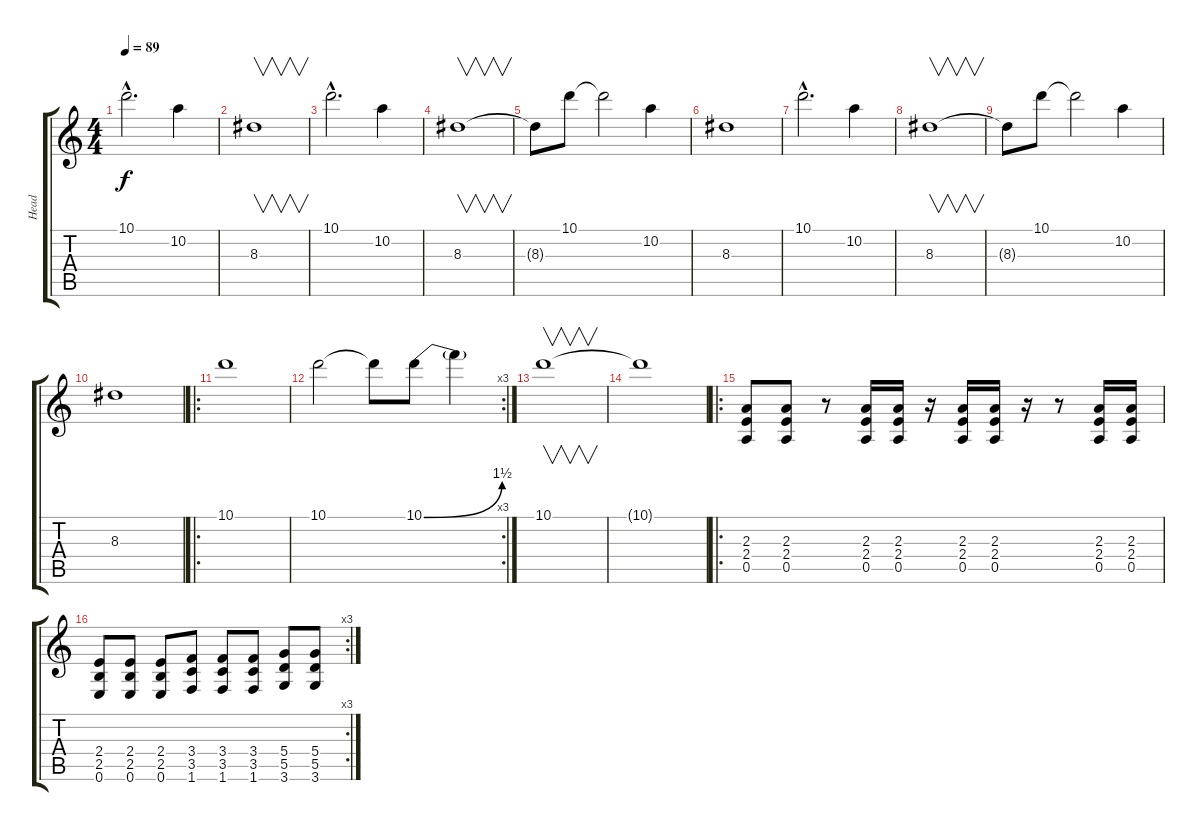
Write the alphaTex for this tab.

\track ("Head" "Head") {instrument overdrivenguitar}
\staff {score tabs}
\tuning (E4 B3 G3 D3 A2 E2) {hide}
\ts (4 4)
\tempo 89
\clef g2
\ks c
10.1{hac}.2{d dy f} 10.2.4 |
8.3.1{v} |
10.1{hac}.2{d} 10.2.4 |
8.3.1{v} |
8.3{t}.8 10.1.8 10.1{t}.2 10.2.4 |
8.3.1 |
10.1{hac}.2{d} 10.2.4 |
8.3.1{v} |
8.3{t}.8 10.1.8 10.1{t}.2 10.2.4 |
8.3.1 |
\ro
10.1.1 |
\rc 3
10.1.2 10.1{t}.8 10.1{be (bend 0 0 60 6)}.8 10.1{t}.4 |
10.1.1{v} |
10.1{t}.1 |
\ro
(2.3 2.4 0.5).8 (2.3 2.4 0.5).8 r.8 (2.3 2.4 0.5).16 (2.3 2.4 0.5).16 r.16 (2.3 2.4 0.5).16 (2.3 2.4 0.5).16 r.16 r.8 (2.3 2.4 0.5).16 (2.3 2.4 0.5).16 |
\rc 3
(2.4 2.5 0.6).8 (2.4 2.5 0.6).8 (2.4 2.5 0.6).8 (3.4 3.5 1.6).8 (3.4 3.5 1.6).8 (3.4 3.5 1.6).8 (5.4 5.5 3.6).8 (5.4 5.5 3.6).8
